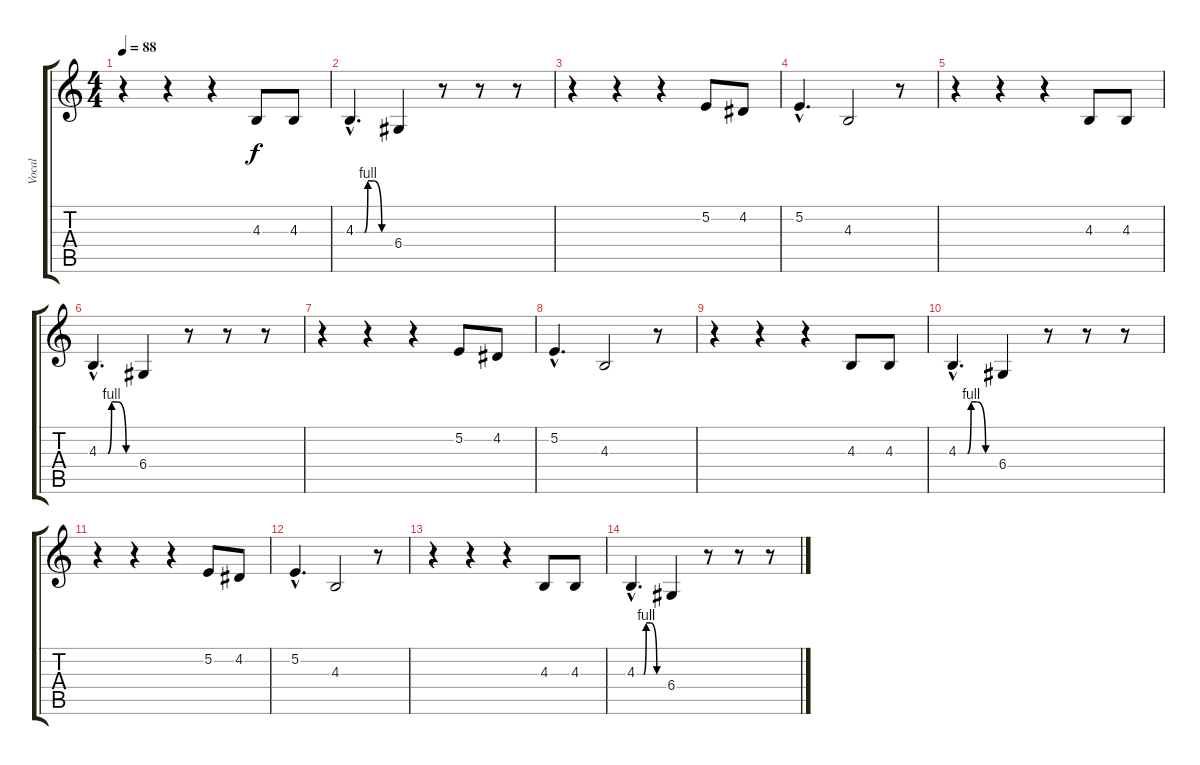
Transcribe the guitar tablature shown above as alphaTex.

\track ("Vocal" "Vocal") {instrument bassoon}
\staff {score tabs}
\tuning (E4 B3 G3 D3 A2 E2) {hide}
\ts (4 4)
\tempo 88
\clef g2
\ks c
r.4{dy f} r.4 r.4 4.3.8 4.3.8 |
4.3{be (custom 0 0 15 0 21 4 30 4 45 0 60 0) hac}.4{d} 6.4.4 r.8 r.8 r.8 |
r.4 r.4 r.4 5.2.8 4.2.8 |
5.2{hac}.4{d} 4.3.2 r.8 |
r.4 r.4 r.4 4.3.8 4.3.8 |
4.3{be (custom 0 0 15 0 21 4 30 4 45 0 60 0) hac}.4{d} 6.4.4 r.8 r.8 r.8 |
r.4 r.4 r.4 5.2.8 4.2.8 |
5.2{hac}.4{d} 4.3.2 r.8 |
r.4 r.4 r.4 4.3.8 4.3.8 |
4.3{be (custom 0 0 15 0 21 4 30 4 45 0 60 0) hac}.4{d} 6.4.4 r.8 r.8 r.8 |
r.4 r.4 r.4 5.2.8 4.2.8 |
5.2{hac}.4{d} 4.3.2 r.8 |
r.4 r.4 r.4 4.3.8 4.3.8 |
4.3{be (custom 0 0 15 0 21 4 30 4 45 0 60 0) hac}.4{d} 6.4.4 r.8 r.8 r.8
